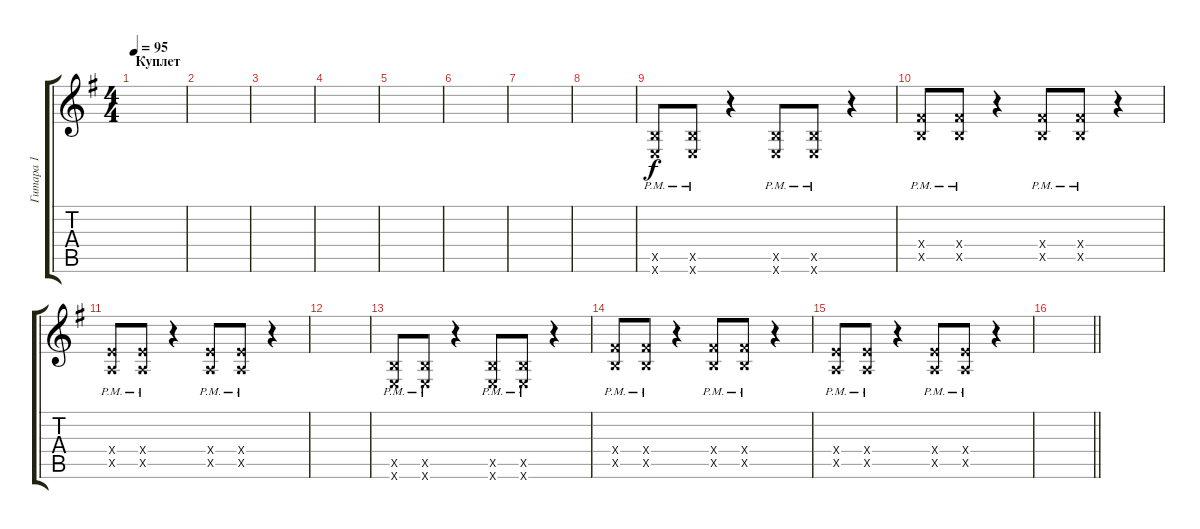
\track ("Гитара 1" "Гитара 1") {instrument distortionguitar}
\staff {score tabs}
\tuning (E4 B3 G3 D3 A2 E2) {hide}
\ts (4 4)
\section ("" "Куплет")
\tempo 95
\clef g2
\ks eminor
|
|
|
|
|
|
|
|
(2.5{pm x} 0.6{pm x}).8 (2.5{pm x} 0.6{pm x}).8 r.4 (2.5{pm x} 0.6{pm x}).8 (2.5{pm x} 0.6{pm x}).8 r.4 |
(4.4{pm x} 2.5{pm x}).8 (4.4{pm x} 2.5{pm x}).8 r.4 (4.4{pm x} 2.5{pm x}).8 (4.4{pm x} 2.5{pm x}).8 r.4 |
(2.4{pm x} 0.5{pm x}).8 (2.4{pm x} 0.5{pm x}).8 r.4 (2.4{pm x} 0.5{pm x}).8 (2.4{pm x} 0.5{pm x}).8 r.4 |
|
(2.5{pm x} 0.6{pm x}).8 (2.5{pm x} 0.6{pm x}).8 r.4 (2.5{pm x} 0.6{pm x}).8 (2.5{pm x} 0.6{pm x}).8 r.4 |
(4.4{pm x} 2.5{pm x}).8 (4.4{pm x} 2.5{pm x}).8 r.4 (4.4{pm x} 2.5{pm x}).8 (4.4{pm x} 2.5{pm x}).8 r.4 |
(2.4{pm x} 0.5{pm x}).8 (2.4{pm x} 0.5{pm x}).8 r.4 (2.4{pm x} 0.5{pm x}).8 (2.4{pm x} 0.5{pm x}).8 r.4 |
\barLineRight lightlight
